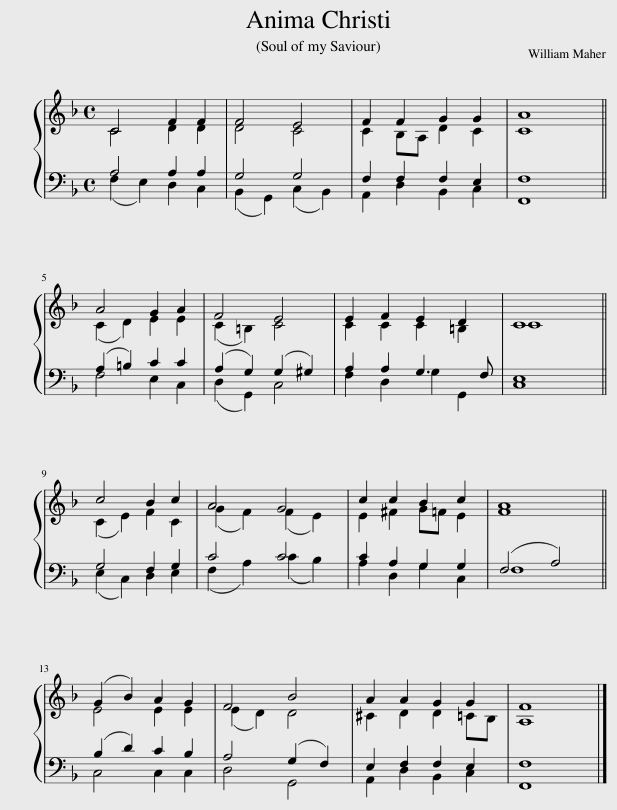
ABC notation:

X:1
%%score { ( 1 2 ) | ( 3 4 ) }
L:1/8
M:4/4
I:linebreak $
K:F
V:1 treble
V:2 treble
V:3 bass
V:4 bass
V:1
 C4 F2 F2 | F4 E4 | F2 F2 G2 G2 | A8 ||$ A4 G2 A2 | %5
 F4 E4 | E2 F2 E2 D2 | C8 ||$ c4 B2 c2 | A4 G4 | %10
 c2 c2 B2 c2 | A8 ||$ (G2 B2) A2 G2 | F4 B4 | A2 A2 G2 G2 | %15
 F8 |] %16
V:2
 C4 D2 D2 | D4 C4 | C2 B,A, D2 C2 | C8 ||$ (C2 D2) E2 E2 | %5
 (C2 =B,2) C4 | C2 C2 C2 =B,2 | C8 ||$ (C2 E2) F2 C2 | (G2 F2) (F2 E2) | %10
 E2 ^F2 G=F E2 | F8 ||$ E4 E2 E2 | (E2 D2) D4 | ^C2 D2 D2 =CB, | %15
 A,8 |] %16
V:3
 A,4 A,2 A,2 | G,4 G,4 | F,2 F,2 F,2 E,2 | F,8 ||$ (A,2 =B,2) C2 C2 | %5
 (A,2 G,2) (G,2 ^G,2) | A,2 A,2 G,3 F, | E,8 ||$ G,4 F,2 G,2 | C4 C4 | %10
 C2 A,2 G,2 G,2 | (F,4 A,4) ||$ (B,2 D2) C2 B,2 | A,4 (G,2 F,2) | E,2 F,2 F,2 E,2 | %15
 F,8 |] %16
V:4
 (F,2 E,2) D,2 C,2 | (B,,2 G,,2) (C,2 B,,2) | A,,2 D,2 B,,2 C,2 | F,,8 ||$ F,4 E,2 C,2 | %5
 (D,2 G,,2) C,4 | F,2 D,2 G,2 G,,2 | C,8 ||$ (E,2 C,2) D,2 E,2 | (F,2 A,2) (C2 B,2) | %10
 A,2 D,2 G,2 C,2 | F,8 ||$ C,4 C,2 C,2 | D,4 G,,4 | A,,2 D,2 B,,2 C,2 | %15
 F,,8 |] %16
